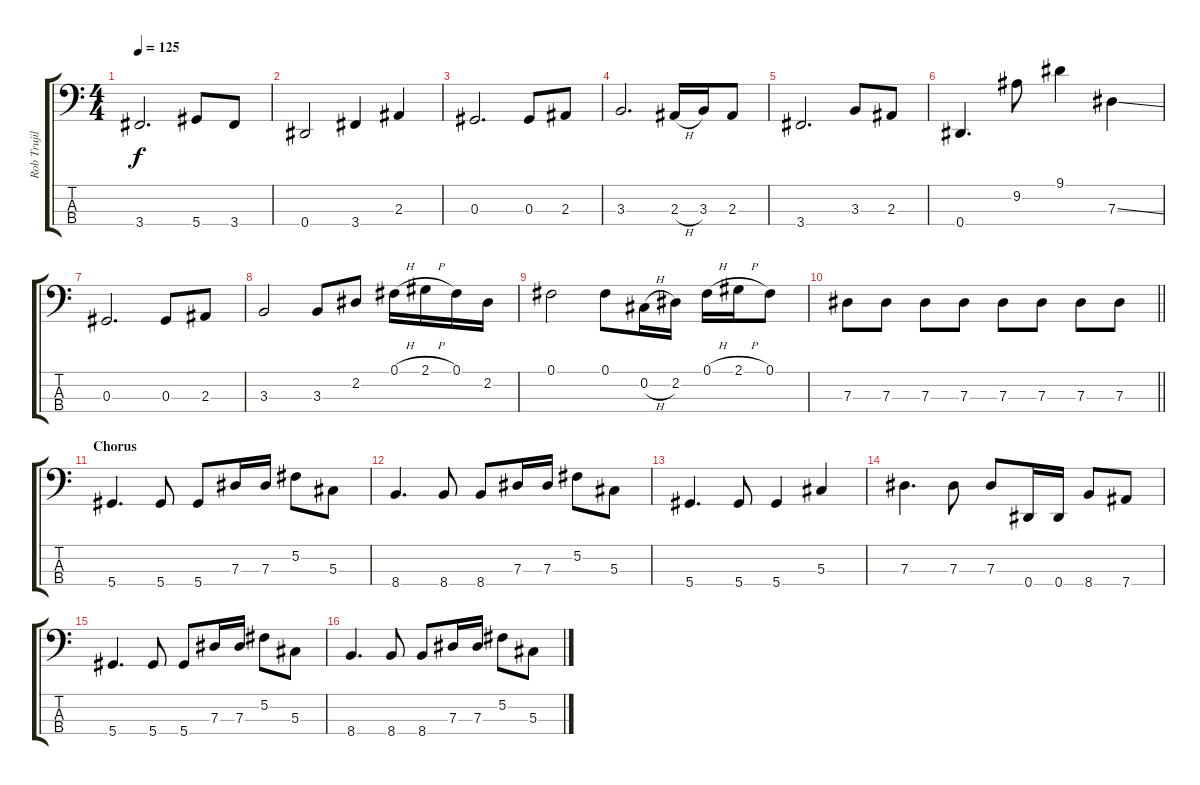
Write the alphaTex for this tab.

\track ("Rob Trujillo" "Rob Trujil") {instrument electricbassfinger}
\staff {score tabs}
\tuning (Gb2 Db2 Ab1 Eb1) {hide}
\ts (4 4)
\tempo 125
\clef f4
\ks c
3.4.2{d dy f} 5.4.8 3.4.8 |
0.4.2 3.4.4 2.3.4 |
0.3.2{d} 0.3.8 2.3.8 |
3.3.2{d} 2.3{h}.16 3.3.16 2.3.8 |
3.4.2{d} 3.3.8 2.3.8 |
0.4.4{d} 9.2.8 9.1.4 7.3{ss}.4 |
0.3.2{d} 0.3.8 2.3.8 |
3.3.2 3.3.8 2.2.8 0.1{h}.16 2.1{h}.16 0.1.16 2.2.16 |
0.1.2 0.1.8 0.2{h}.16 2.2.16 0.1{h}.16 2.1{h}.16 0.1.8 |
\barLineRight lightlight
7.3.8 7.3.8 7.3.8 7.3.8 7.3.8 7.3.8 7.3.8 7.3.8 |
\section ("" "Chorus")
5.4.4{d} 5.4.8 5.4.8 7.3.16 7.3.16 5.2.8 5.3.8 |
8.4.4{d} 8.4.8 8.4.8 7.3.16 7.3.16 5.2.8 5.3.8 |
5.4.4{d} 5.4.8 5.4.4 5.3.4 |
7.3.4{d} 7.3.8 7.3.8 0.4.16 0.4.16 8.4.8 7.4.8 |
5.4.4{d} 5.4.8 5.4.8 7.3.16 7.3.16 5.2.8 5.3.8 |
8.4.4{d} 8.4.8 8.4.8 7.3.16 7.3.16 5.2.8 5.3.8
